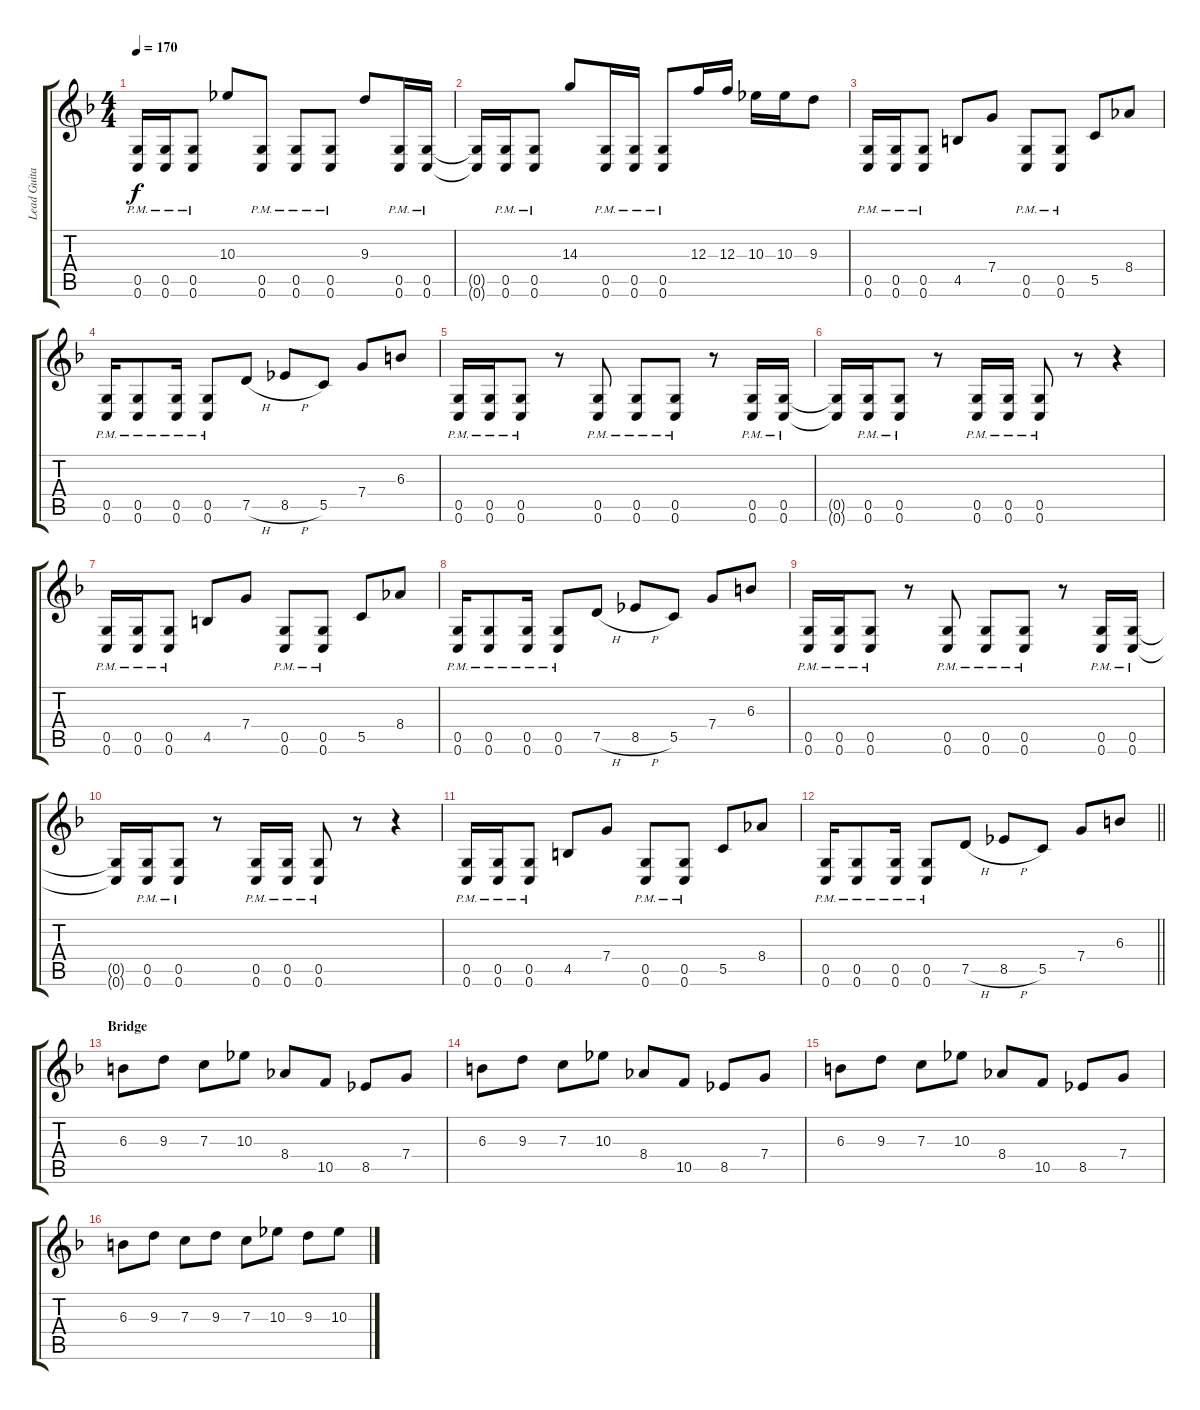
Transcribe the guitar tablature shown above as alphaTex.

\track ("Lead Guitar" "Lead Guita") {instrument distortionguitar}
\staff {score tabs}
\tuning (D4 A3 F3 C3 G2 C2) {hide}
\ts (4 4)
\tempo 170
\clef g2
\ks dminor
(0.5{pm} 0.6{pm}).16{dy f} (0.5{pm} 0.6{pm}).16 (0.5{pm} 0.6{pm}).8 10.3.8 (0.5{pm} 0.6{pm}).8 (0.5{pm} 0.6{pm}).8 (0.5{pm} 0.6{pm}).8 9.3.8 (0.5{pm} 0.6{pm}).16 (0.5{pm} 0.6{pm}).16 |
(0.5{t} 0.6{t}).16 (0.5{pm} 0.6{pm}).16 (0.5{pm} 0.6{pm}).8 14.3.8 (0.5{pm} 0.6{pm}).16 (0.5{pm} 0.6{pm}).16 (0.5{pm} 0.6{pm}).8 12.3.16 12.3.16 10.3.16 10.3.16 9.3.8 |
(0.5{pm} 0.6{pm}).16 (0.5{pm} 0.6{pm}).16 (0.5{pm} 0.6{pm}).8 4.5.8 7.4.8 (0.5{pm} 0.6{pm}).8 (0.5{pm} 0.6{pm}).8 5.5.8 8.4.8 |
(0.5{pm} 0.6{pm}).16 (0.5{pm} 0.6{pm}).8 (0.5{pm} 0.6{pm}).16 (0.5{pm} 0.6{pm}).8 7.5{h}.8 8.5{h}.8 5.5.8 7.4.8 6.3.8 |
(0.5{pm} 0.6{pm}).16 (0.5{pm} 0.6{pm}).16 (0.5{pm} 0.6{pm}).8 r.8 (0.5{pm} 0.6{pm}).8 (0.5{pm} 0.6{pm}).8 (0.5{pm} 0.6{pm}).8 r.8 (0.5{pm} 0.6{pm}).16 (0.5{pm} 0.6{pm}).16 |
(0.5{t} 0.6{t}).16 (0.5{pm} 0.6{pm}).16 (0.5{pm} 0.6{pm}).8 r.8 (0.5{pm} 0.6{pm}).16 (0.5{pm} 0.6{pm}).16 (0.5{pm} 0.6{pm}).8 r.8 r.4 |
(0.5{pm} 0.6{pm}).16 (0.5{pm} 0.6{pm}).16 (0.5{pm} 0.6{pm}).8 4.5.8 7.4.8 (0.5{pm} 0.6{pm}).8 (0.5{pm} 0.6{pm}).8 5.5.8 8.4.8 |
(0.5{pm} 0.6{pm}).16 (0.5{pm} 0.6{pm}).8 (0.5{pm} 0.6{pm}).16 (0.5{pm} 0.6{pm}).8 7.5{h}.8 8.5{h}.8 5.5.8 7.4.8 6.3.8 |
(0.5{pm} 0.6{pm}).16 (0.5{pm} 0.6{pm}).16 (0.5{pm} 0.6{pm}).8 r.8 (0.5{pm} 0.6{pm}).8 (0.5{pm} 0.6{pm}).8 (0.5{pm} 0.6{pm}).8 r.8 (0.5{pm} 0.6{pm}).16 (0.5{pm} 0.6{pm}).16 |
(0.5{t} 0.6{t}).16 (0.5{pm} 0.6{pm}).16 (0.5{pm} 0.6{pm}).8 r.8 (0.5{pm} 0.6{pm}).16 (0.5{pm} 0.6{pm}).16 (0.5{pm} 0.6{pm}).8 r.8 r.4 |
(0.5{pm} 0.6{pm}).16 (0.5{pm} 0.6{pm}).16 (0.5{pm} 0.6{pm}).8 4.5.8 7.4.8 (0.5{pm} 0.6{pm}).8 (0.5{pm} 0.6{pm}).8 5.5.8 8.4.8 |
\barLineRight lightlight
(0.5{pm} 0.6{pm}).16 (0.5{pm} 0.6{pm}).8 (0.5{pm} 0.6{pm}).16 (0.5{pm} 0.6{pm}).8 7.5{h}.8 8.5{h}.8 5.5.8 7.4.8 6.3.8 |
\section ("" "Bridge")
6.3.8 9.3.8 7.3.8 10.3.8 8.4.8 10.5.8 8.5.8 7.4.8 |
6.3.8 9.3.8 7.3.8 10.3.8 8.4.8 10.5.8 8.5.8 7.4.8 |
6.3.8 9.3.8 7.3.8 10.3.8 8.4.8 10.5.8 8.5.8 7.4.8 |
6.3.8 9.3.8 7.3.8 9.3.8 7.3.8 10.3.8 9.3.8 10.3.8
